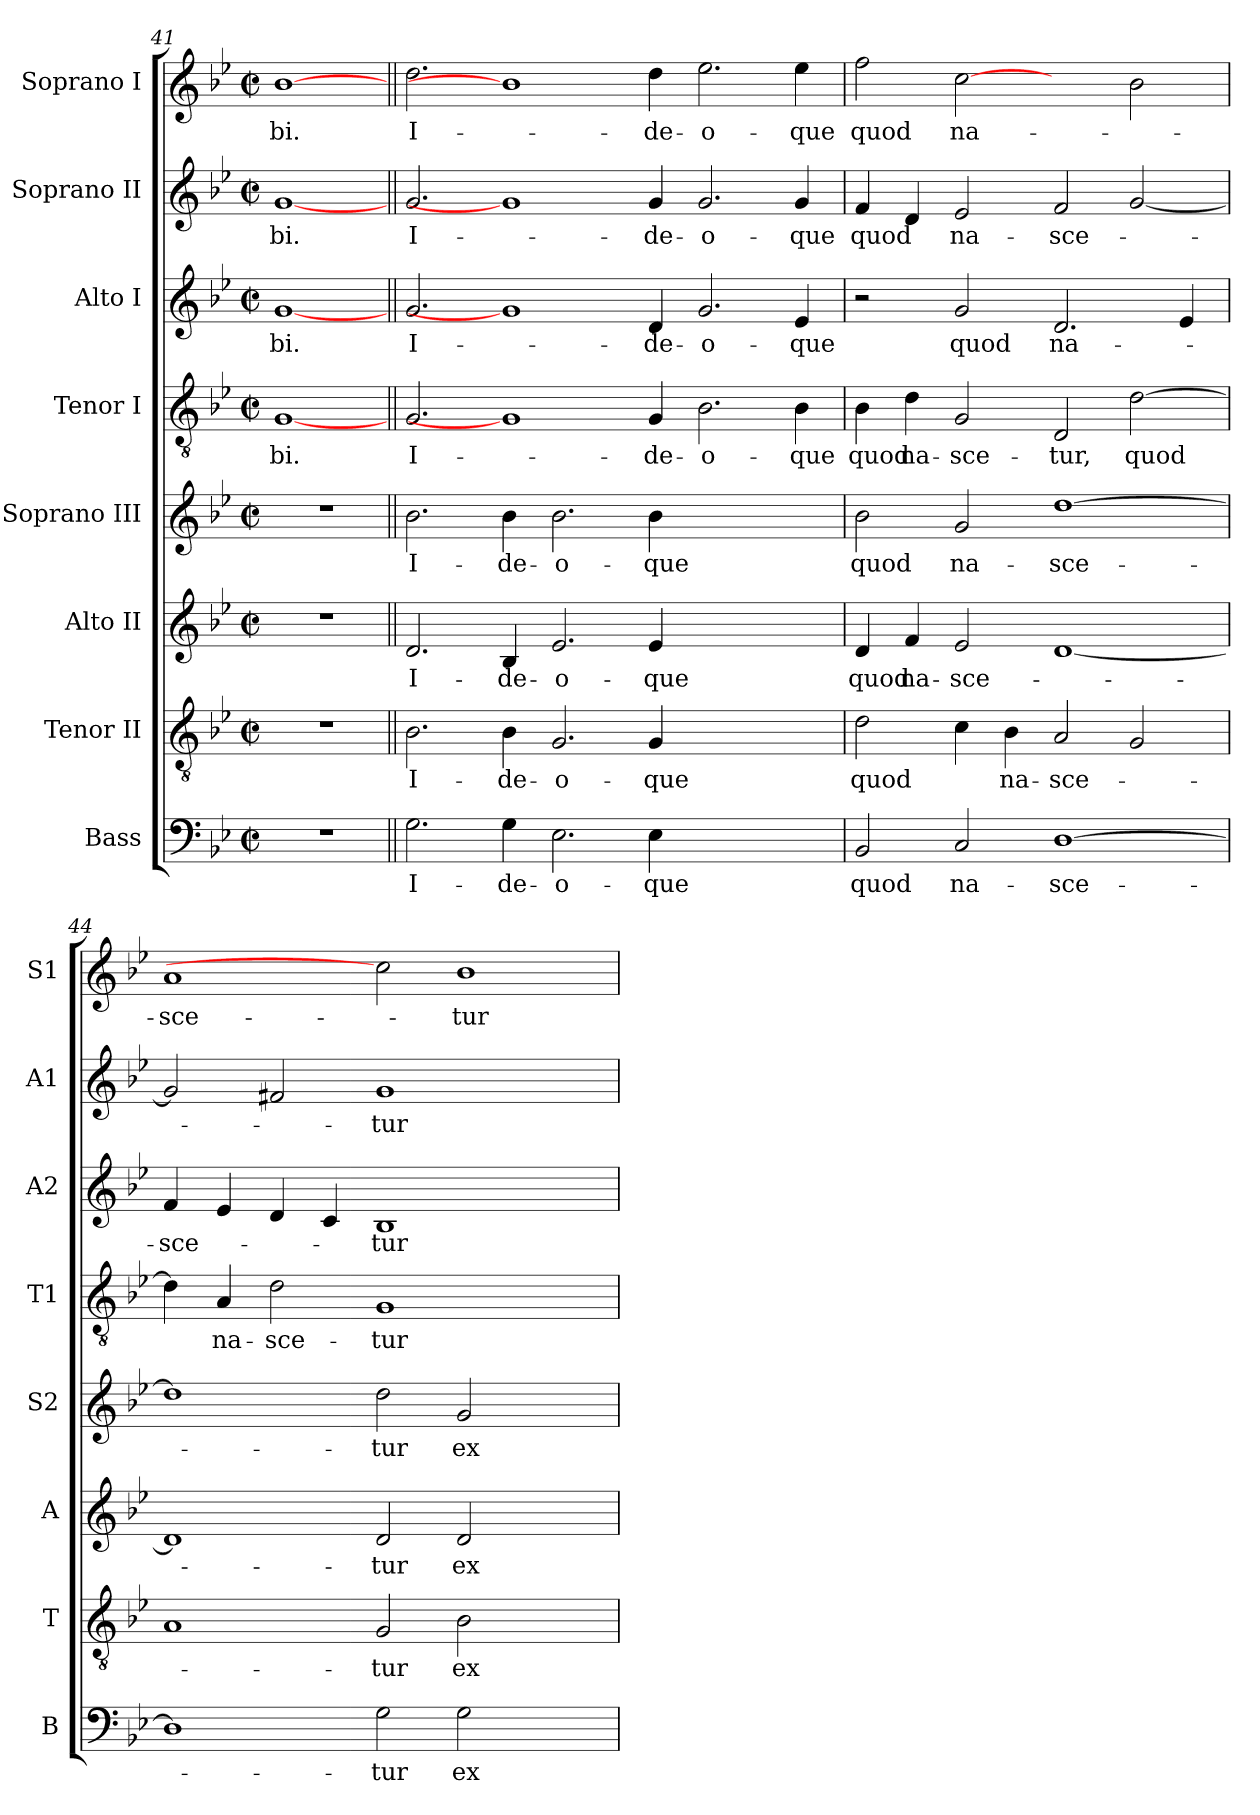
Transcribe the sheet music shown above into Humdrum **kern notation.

**kern	**text	**kern	**text	**kern	**text	**kern	**text	**kern	**text	**kern	**text	**kern	**text	**kern	**text
*part8	*part8	*part7	*part7	*part6	*part6	*part5	*part5	*part4	*part4	*part3	*part3	*part2	*part2	*part1	*part1
*staff8	*staff8	*staff7	*staff7	*staff6	*staff6	*staff5	*staff5	*staff4	*staff4	*staff3	*staff3	*staff2	*staff2	*staff1	*staff1
*I"Bass	*	*I"Tenor II	*	*I"Alto II	*	*I"Soprano III	*	*I"Tenor I	*	*I"Alto I	*	*I"Soprano II	*	*I"Soprano I	*
*I'B	*	*I'T	*	*I'A	*	*I'S2	*	*I'T1	*	*I'A2	*	*I'A1	*	*I'S1	*
*clefF4	*	*clefGv2	*	*clefG2	*	*clefG2	*	*clefGv2	*	*clefG2	*	*clefG2	*	*clefG2	*
*	*	*	*	*ITrd7c12	*	*	*	*	*	*	*	*	*	*	*
*k[b-e-]	*	*k[b-e-]	*	*k[b-e-]	*	*k[b-e-]	*	*k[b-e-]	*	*k[b-e-]	*	*k[b-e-]	*	*k[b-e-]	*
*B-:	*	*B-:	*	*B-:	*	*B-:	*	*B-:	*	*B-:	*	*B-:	*	*B-:	*
*M2/2	*	*M2/2	*	*M2/2	*	*M2/2	*	*M2/2	*	*M2/2	*	*M2/2	*	*M2/2	*
*met(c|)	*	*met(c|)	*	*met(c|)	*	*met(c|)	*	*met(c|)	*	*met(c|)	*	*met(c|)	*	*met(c|)	*
=41	=41	=41	=41	=41	=41	=41	=41	=41	=41	=41	=41	=41	=41	=41	=41
!LO:N:vis=1	!	!LO:N:vis=1	!	!LO:N:vis=1	!	!LO:N:vis=1	!	!	!LO:LY:b	!	!LO:LY:b	!	!LO:LY:b	!	!LO:LY:b
1r	.	1r	.	1r	.	1r	.	[1G	-bi.	[1g	-bi.	[1g	-bi.	[1b-	-bi.
!!LO:PB:g=z
=42||	=42||	=42||	=42||	=42||	=42||	=42||	=42||	=42||	=42||	=42||	=42||	=42||	=42||	=42||	=42||
!	!LO:LY:b	!	!LO:LY:b	!	!LO:LY:b	!	!LO:LY:b	!	!LO:LY:b	!	!LO:LY:b	!	!LO:LY:b	!	!LO:LY:b
2.G\	I-	2.B-\	I-	2.D/	I-	2.b-\	I-	2.G/	I-	2.g/	I-	2.g/	I-	2.dd\	I-
!	!LO:LY:b	!	!LO:LY:b	!	!LO:LY:b	!	!LO:LY:b	!	!	!	!	!	!	!	!
4G\	-de-	4B-\	-de-	4BB-/	-de-	4b-\	-de-	1G]	.	1g]	.	1g]	.	1b-]	.
!	!LO:LY:b	!	!LO:LY:b	!	!LO:LY:b	!	!LO:LY:b	!	!	!	!	!	!	!	!
2.E-\	-o-	2.G/	-o-	2.E-/	-o-	2.b-\	-o-	.	.	.	.	.	.	.	.
!	!LO:LY:b	!	!LO:LY:b	!	!LO:LY:b	!	!LO:LY:b	!	!LO:LY:b	!	!LO:LY:b	!	!LO:LY:b	!	!LO:LY:b
4E-\	-que	4G/	-que	4E-/	-que	4b-\	-que	4G/	-de-	4d/	-de-	4g/	-de-	4dd\	-de-
!	!	!	!	!	!	!	!	!	!LO:LY:b	!	!LO:LY:b	!	!LO:LY:b	!	!LO:LY:b
1ryy	.	1ryy	.	1ryy	.	1ryy	.	2.B-\	-o-	2.g/	-o-	2.g/	-o-	2.ee-\	-o-
!	!	!	!	!	!	!	!	!	!LO:LY:b	!	!LO:LY:b	!	!LO:LY:b	!	!LO:LY:b
.	.	.	.	.	.	.	.	4B-\	-que	4e-/	-que	4g/	-que	4ee-\	-que
=43	=43	=43	=43	=43	=43	=43	=43	=43	=43	=43	=43	=43	=43	=43	=43
!	!LO:LY:b	!	!LO:LY:b	!	!LO:LY:b	!	!LO:LY:b	!	!LO:LY:b	!	!	!	!LO:LY:b	!	!LO:LY:b
2BB-/	quod	2d\	quod	4D/	quod	2b-\	quod	4B-\	quod	2r	.	4f/	quod	2ff\	quod
!	!	!	!	!	!LO:LY:b	!	!	!	!LO:LY:b	!	!	!	!	!	!
.	.	.	.	4F/	na-	.	.	4d\	na-	.	.	4d/	.	.	.
!	!LO:LY:b	!	!	!	!LO:LY:b	!	!LO:LY:b	!	!LO:LY:b	!	!LO:LY:b	!	!LO:LY:b	!	!LO:LY:b
2C/	na-	4c\	.	2E-/	-sce-	2g/	na-	2G/	-sce-	2g/	quod	2e-/	na-	[2cc	na-
!	!	!	!LO:LY:b	!	!	!	!	!	!	!	!	!	!	!	!
.	.	4B-\	na-	.	.	.	.	.	.	.	.	.	.	.	.
!	!LO:LY:b	!	!LO:LY:b	!	!	!	!LO:LY:b	!	!LO:LY:b	!	!LO:LY:b	!	!LO:LY:b	!	!
[>1D	-sce-	2A/	-sce-	[<1D	.	[>1dd	-sce-	2D/	-tur,	2.d/	na-	2f/	-sce-	2ryy	.
!	!	!	!	!	!	!	!	!	!LO:LY:b	!	!	!	!	!	!
.	.	2G/	.	.	.	.	.	[>2d\	quod	.	.	[<2g/	.	2b-\	.
.	.	.	.	.	.	.	.	.	.	4e-/	.	.	.	.	.
=44	=44	=44	=44	=44	=44	=44	=44	=44	=44	=44	=44	=44	=44	=44	=44
!	!	!	!	!	!	!	!	!	!	!	!LO:LY:b	!	!	!	!LO:LY:b
1D]	.	1A	.	1D]	.	1dd]	.	4d\]	.	4f/	-sce-	2g/]	.	1a	-sce-
!	!	!	!	!	!	!	!	!	!LO:LY:b	!	!	!	!	!	!
.	.	.	.	.	.	.	.	4A/	na-	4e-/	.	.	.	.	.
!	!	!	!	!	!	!	!	!	!LO:LY:b	!	!	!	!	!	!
.	.	.	.	.	.	.	.	2d\	-sce-	4d/	.	2f#X/	.	.	.
.	.	.	.	.	.	.	.	.	.	4c/	.	.	.	.	.
!	!LO:LY:b	!	!LO:LY:b	!	!LO:LY:b	!	!LO:LY:b	!	!LO:LY:b	!	!LO:LY:b	!	!LO:LY:b	!	!
2G\	-tur	2G/	-tur	2D/	-tur	2dd\	-tur	1G	-tur	1B-	-tur	1g	-tur	2cc]	.
!	!LO:LY:b	!	!LO:LY:b	!	!LO:LY:b	!	!LO:LY:b	!	!	!	!	!	!	!	!LO:LY:b
2G\	ex	2B-\	ex	2D/	ex	2g/	ex	.	.	.	.	.	.	1b-	-tur
2ryy	.	2ryy	.	2ryy	.	2ryy	.	2ryy	.	2ryy	.	2ryy	.	.	.
=	=	=	=	=	=	=	=	=	=	=	=	=	=	=	=
*-	*-	*-	*-	*-	*-	*-	*-	*-	*-	*-	*-	*-	*-	*-	*-
